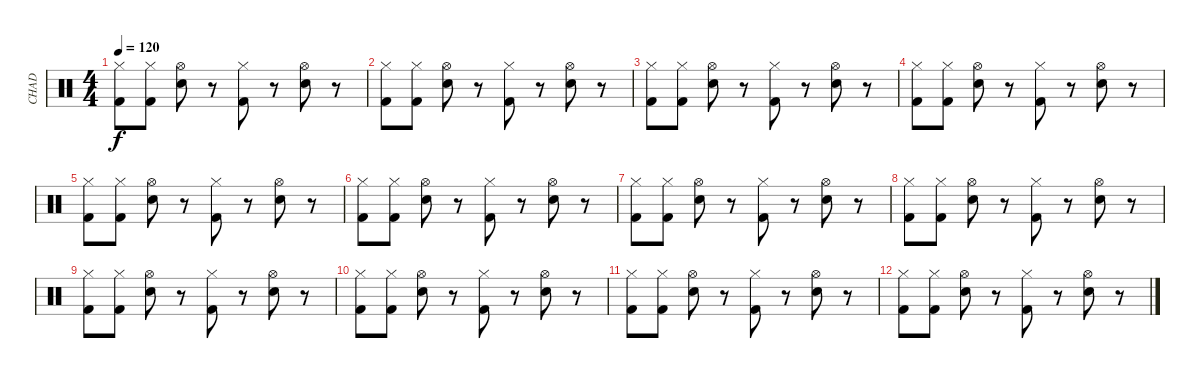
\track ("CHAD" "CHAD") {instrument percussion}
\staff {score}
\articulation defaults
\ts (4 4)
\tempo 120
\clef neutral
\ks c
("Hi-Hat (closed)" "Kick (hit) 2").8{dy f} ("Hi-Hat (closed)" "Kick (hit) 2").8 ("Hi-Hat (open)" "Electric Snare (hit)").8 r.8 ("Hi-Hat (closed)" "Kick (hit) 2").8 r.8 ("Hi-Hat (open)" "Electric Snare (hit)").8 r.8 |
("Hi-Hat (closed)" "Kick (hit) 2").8 ("Hi-Hat (closed)" "Kick (hit) 2").8 ("Hi-Hat (open)" "Electric Snare (hit)").8 r.8 ("Hi-Hat (closed)" "Kick (hit) 2").8 r.8 ("Hi-Hat (open)" "Electric Snare (hit)").8 r.8 |
("Hi-Hat (closed)" "Kick (hit) 2").8 ("Hi-Hat (closed)" "Kick (hit) 2").8 ("Hi-Hat (open)" "Electric Snare (hit)").8 r.8 ("Hi-Hat (closed)" "Kick (hit) 2").8 r.8 ("Hi-Hat (open)" "Electric Snare (hit)").8 r.8 |
("Hi-Hat (closed)" "Kick (hit) 2").8 ("Hi-Hat (closed)" "Kick (hit) 2").8 ("Hi-Hat (open)" "Electric Snare (hit)").8 r.8 ("Hi-Hat (closed)" "Kick (hit) 2").8 r.8 ("Hi-Hat (open)" "Electric Snare (hit)").8 r.8 |
("Hi-Hat (closed)" "Kick (hit) 2").8 ("Hi-Hat (closed)" "Kick (hit) 2").8 ("Hi-Hat (open)" "Electric Snare (hit)").8 r.8 ("Hi-Hat (closed)" "Kick (hit) 2").8 r.8 ("Hi-Hat (open)" "Electric Snare (hit)").8 r.8 |
("Hi-Hat (closed)" "Kick (hit) 2").8 ("Hi-Hat (closed)" "Kick (hit) 2").8 ("Hi-Hat (open)" "Electric Snare (hit)").8 r.8 ("Hi-Hat (closed)" "Kick (hit) 2").8 r.8 ("Hi-Hat (open)" "Electric Snare (hit)").8 r.8 |
("Hi-Hat (closed)" "Kick (hit) 2").8 ("Hi-Hat (closed)" "Kick (hit) 2").8 ("Hi-Hat (open)" "Electric Snare (hit)").8 r.8 ("Hi-Hat (closed)" "Kick (hit) 2").8 r.8 ("Hi-Hat (open)" "Electric Snare (hit)").8 r.8 |
("Hi-Hat (closed)" "Kick (hit) 2").8 ("Hi-Hat (closed)" "Kick (hit) 2").8 ("Hi-Hat (open)" "Electric Snare (hit)").8 r.8 ("Hi-Hat (closed)" "Kick (hit) 2").8 r.8 ("Hi-Hat (open)" "Electric Snare (hit)").8 r.8 |
("Hi-Hat (closed)" "Kick (hit) 2").8 ("Hi-Hat (closed)" "Kick (hit) 2").8 ("Hi-Hat (open)" "Electric Snare (hit)").8 r.8 ("Hi-Hat (closed)" "Kick (hit) 2").8 r.8 ("Hi-Hat (open)" "Electric Snare (hit)").8 r.8 |
("Hi-Hat (closed)" "Kick (hit) 2").8 ("Hi-Hat (closed)" "Kick (hit) 2").8 ("Hi-Hat (open)" "Electric Snare (hit)").8 r.8 ("Hi-Hat (closed)" "Kick (hit) 2").8 r.8 ("Hi-Hat (open)" "Electric Snare (hit)").8 r.8 |
("Hi-Hat (closed)" "Kick (hit) 2").8 ("Hi-Hat (closed)" "Kick (hit) 2").8 ("Hi-Hat (open)" "Electric Snare (hit)").8 r.8 ("Hi-Hat (closed)" "Kick (hit) 2").8 r.8 ("Hi-Hat (open)" "Electric Snare (hit)").8 r.8 |
("Hi-Hat (closed)" "Kick (hit) 2").8 ("Hi-Hat (closed)" "Kick (hit) 2").8 ("Hi-Hat (open)" "Electric Snare (hit)").8 r.8 ("Hi-Hat (closed)" "Kick (hit) 2").8 r.8 ("Hi-Hat (open)" "Electric Snare (hit)").8 r.8
